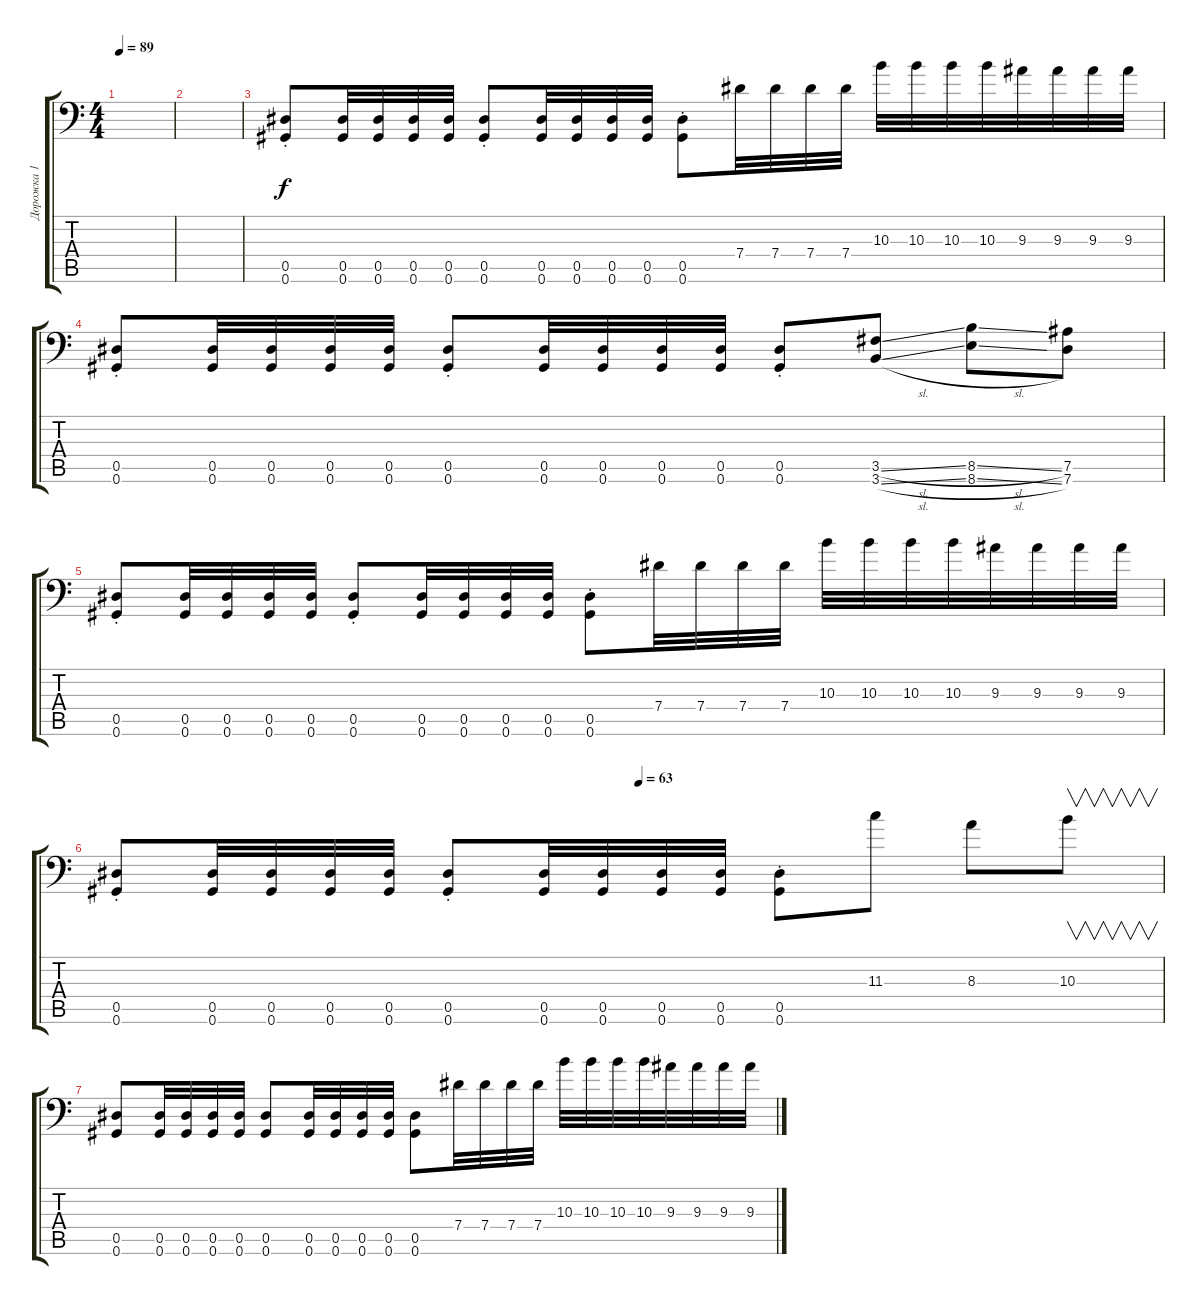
\track ("Дорожка 1" "Дорожка 1") {instrument distortionguitar}
\staff {score tabs}
\tuning (Bb3 F3 Db3 Ab2 Eb2 Ab1) {hide}
\ts (4 4)
\tempo 89
\clef f4
\ks c
|
|
(0.5{st} 0.6{st}).8 (0.5 0.6).32 (0.5 0.6).32 (0.5 0.6).32 (0.5 0.6).32 (0.5{st} 0.6{st}).8 (0.5 0.6).32 (0.5 0.6).32 (0.5 0.6).32 (0.5 0.6).32 (0.5{st} 0.6{st}).8 7.4.32 7.4.32 7.4.32 7.4.32 10.3.32 10.3.32 10.3.32 10.3.32 9.3.32 9.3.32 9.3.32 9.3.32 |
(0.5{st} 0.6{st}).8 (0.5 0.6).32 (0.5 0.6).32 (0.5 0.6).32 (0.5 0.6).32 (0.5{st} 0.6{st}).8 (0.5 0.6).32 (0.5 0.6).32 (0.5 0.6).32 (0.5 0.6).32 (0.5{st} 0.6{st}).8 (3.5{sl} 3.6{sl}).8 (8.5{sl} 8.6{sl}).8 (7.5 7.6).8 |
(0.5{st} 0.6{st}).8 (0.5 0.6).32 (0.5 0.6).32 (0.5 0.6).32 (0.5 0.6).32 (0.5{st} 0.6{st}).8 (0.5 0.6).32 (0.5 0.6).32 (0.5 0.6).32 (0.5 0.6).32 (0.5{st} 0.6{st}).8 7.4.32 7.4.32 7.4.32 7.4.32 10.3.32 10.3.32 10.3.32 10.3.32 9.3.32 9.3.32 9.3.32 9.3.32 |
\tempo (63 0.5)
(0.5{st} 0.6{st}).8 (0.5 0.6).32 (0.5 0.6).32 (0.5 0.6).32 (0.5 0.6).32 (0.5{st} 0.6{st}).8 (0.5 0.6).32 (0.5 0.6).32 (0.5 0.6).32 (0.5 0.6).32 (0.5{st} 0.6{st}).8 11.3.8 8.3.8 10.3.8{v} |
(0.5 0.6).8 (0.5 0.6).32 (0.5 0.6).32 (0.5 0.6).32 (0.5 0.6).32 (0.5 0.6).8 (0.5 0.6).32 (0.5 0.6).32 (0.5 0.6).32 (0.5 0.6).32 (0.5 0.6).8 7.4.32 7.4.32 7.4.32 7.4.32 10.3.32 10.3.32 10.3.32 10.3.32 9.3.32 9.3.32 9.3.32 9.3.32
